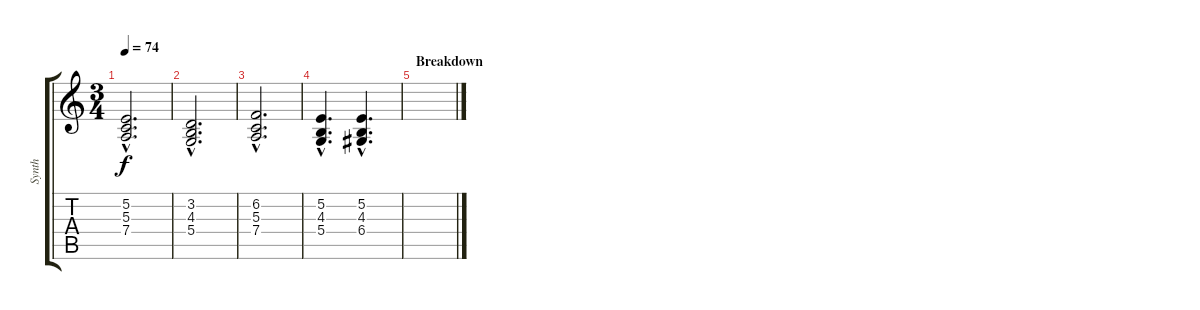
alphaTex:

\track ("Synth" "Synth") {instrument pad2warm}
\staff {score tabs}
\tuning (E4 B3 G3 D3 A2 E2) {hide}
\ts (3 4)
\tempo 74
\clef g2
\ks c
(5.2{hac} 5.3{hac} 7.4{hac}).2{d dy f} |
(3.2{hac} 4.3{hac} 5.4{hac}).2{d} |
(6.2{hac} 5.3{hac} 7.4{hac}).2{d} |
(5.2{hac} 4.3{hac} 5.4{hac}).4{d} (5.2{hac} 4.3{hac} 6.4{hac}).4{d} |
\section ("" "Breakdown")
